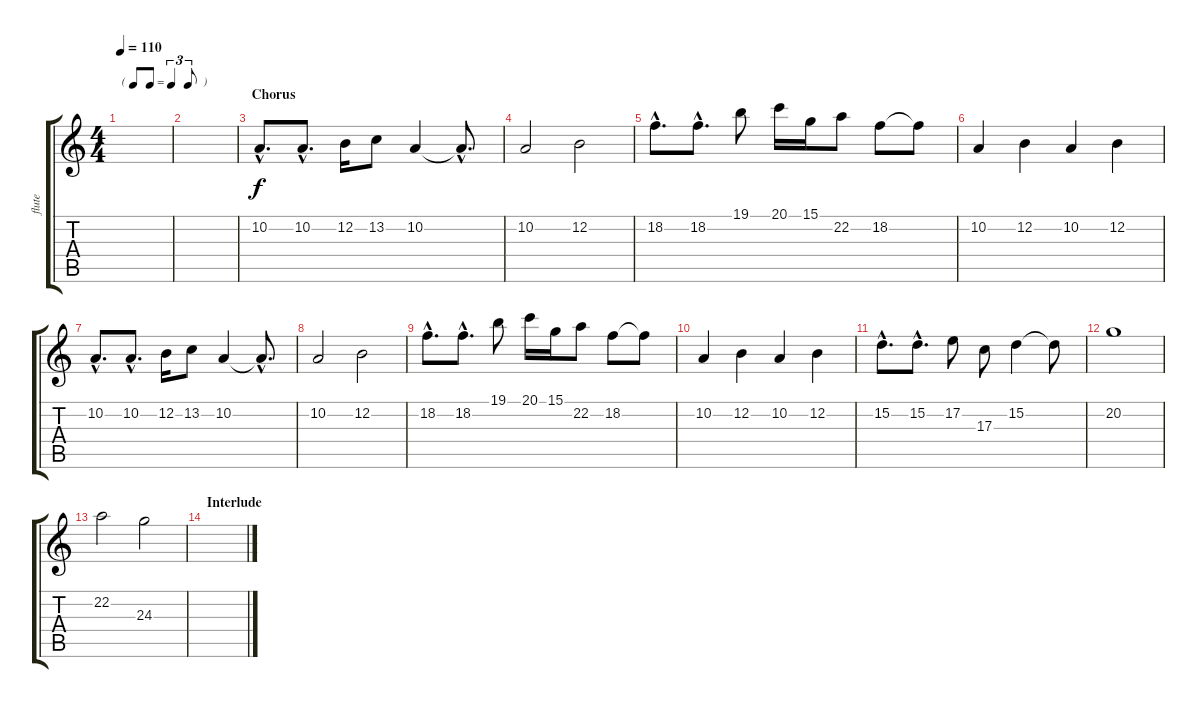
\track ("flute" "flute") {instrument flute}
\staff {score tabs}
\tuning (E4 B3 G3 D3 A2 E2) {hide}
\ts (4 4)
\tf triplet8th
\tempo 110
\clef g2
\ks c
|
|
\section ("" "Chorus")
10.2{hac}.8{d} 10.2{hac}.8{d} 12.2.16 13.2.8 10.2.4 10.2{hac t}.8{d} |
10.2.2 12.2.2 |
18.2{hac}.8{d} 18.2{hac}.8{d} 19.1.8 20.1.16 15.1.16 22.2.8 18.2.8 18.2{t}.8 |
10.2.4 12.2.4 10.2.4 12.2.4 |
10.2{hac}.8{d} 10.2{hac}.8{d} 12.2.16 13.2.8 10.2.4 10.2{hac t}.8{d} |
10.2.2 12.2.2 |
18.2{hac}.8{d} 18.2{hac}.8{d} 19.1.8 20.1.16 15.1.16 22.2.8 18.2.8 18.2{t}.8 |
10.2.4 12.2.4 10.2.4 12.2.4 |
15.2{hac}.8{d} 15.2{hac}.8{d} 17.2.8 17.3.8 15.2.4 15.2{t}.8 |
20.2.1 |
22.2.2 24.3.2 |
\section ("" "Interlude")
